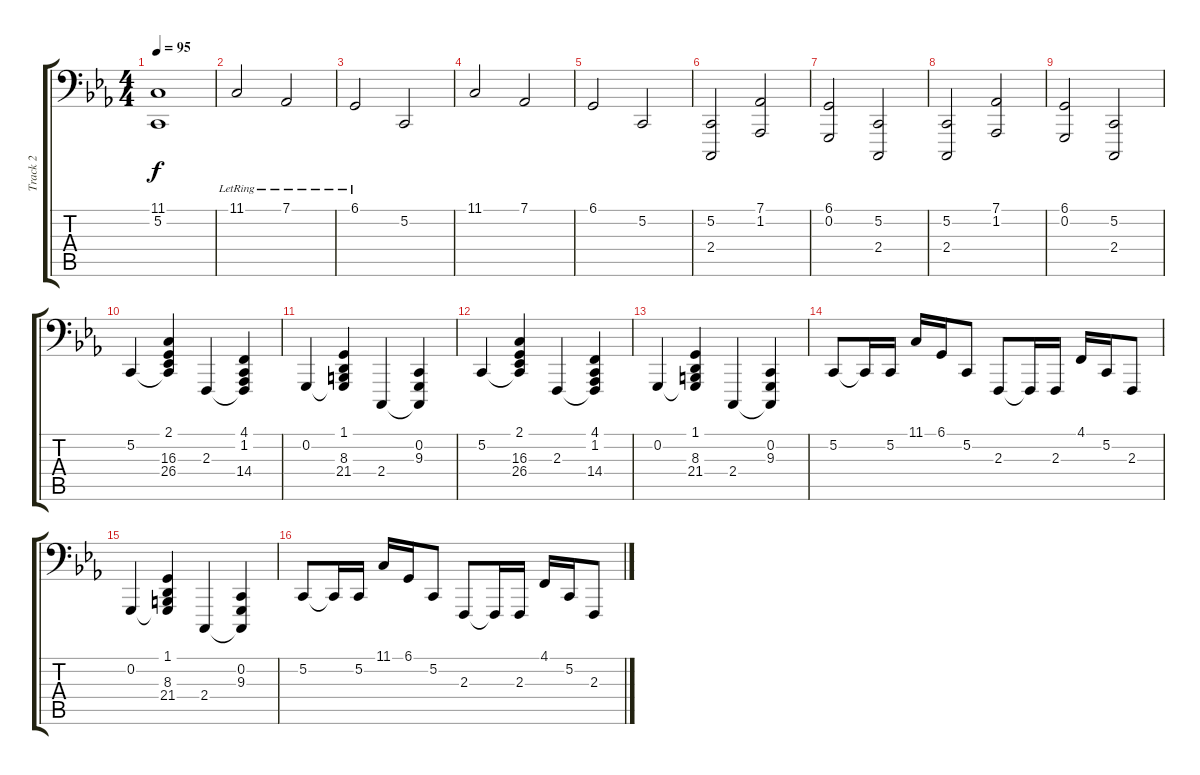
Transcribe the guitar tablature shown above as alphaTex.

\track ("Track 2" "Track 2") {instrument acousticgrandpiano}
\staff {score tabs}
\tuning (Db2 G1 Eb1 Bb0 F0 C0) {hide}
\ts (4 4)
\tempo 95
\clef f4
\ks eb
(11.1 5.2).1{dy f instrument acousticgrandpiano} |
11.1{lr}.2 7.1{lr}.2 |
6.1{lr}.2 5.2.2 |
11.1.2 7.1.2 |
6.1.2 5.2.2 |
(5.2 2.4).2 (7.1 1.2).2 |
(6.1 0.2).2 (5.2 2.4).2 |
(5.2 2.4).2 (7.1 1.2).2 |
(6.1 0.2).2 (5.2 2.4).2 |
5.2.4 (2.1 5.2{t} 16.3 26.4).4 2.3.4 (4.1 1.2 2.3{t} 14.4).4 |
0.2.4 (1.1 0.2{t} 8.3 21.4).4 2.4.4 (0.2 9.3 2.4{t}).4 |
5.2.4 (2.1 5.2{t} 16.3 26.4).4 2.3.4 (4.1 1.2 2.3{t} 14.4).4 |
0.2.4 (1.1 0.2{t} 8.3 21.4).4 2.4.4 (0.2 9.3 2.4{t}).4 |
5.2.8 5.2{t}.16 5.2.16 11.1.16 6.1.16 5.2.8 2.3.8 2.3{t}.16 2.3.16 4.1.16 5.2.16 2.3.8 |
0.2.4 (1.1 0.2{t} 8.3 21.4).4 2.4.4 (0.2 9.3 2.4{t}).4 |
5.2.8 5.2{t}.16 5.2.16 11.1.16 6.1.16 5.2.8 2.3.8 2.3{t}.16 2.3.16 4.1.16 5.2.16 2.3.8
